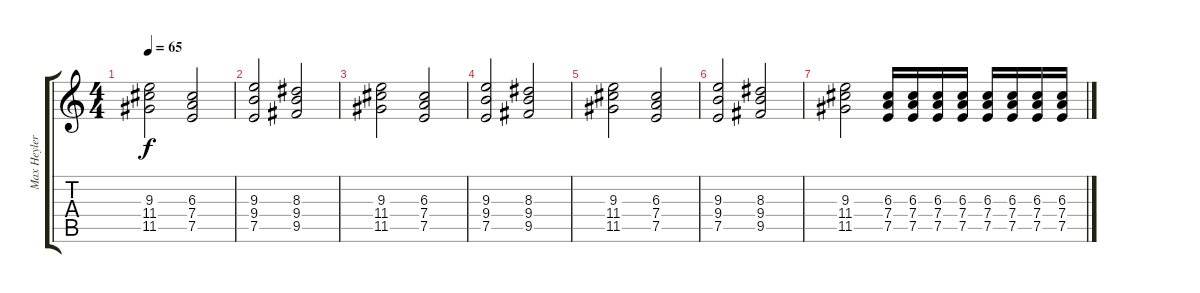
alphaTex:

\track ("Max Heyler" "Max Heyler") {instrument electricguitarclean}
\staff {score tabs}
\tuning (E4 B3 G3 D3 A2 E2) {hide}
\ts (4 4)
\tempo 65
\clef g2
\ks c
(9.3 11.4 11.5).2{dy f} (6.3 7.4 7.5).2 |
(9.3 9.4 7.5).2 (8.3 9.4 9.5).2 |
(9.3 11.4 11.5).2 (6.3 7.4 7.5).2 |
(9.3 9.4 7.5).2 (8.3 9.4 9.5).2 |
(9.3 11.4 11.5).2 (6.3 7.4 7.5).2 |
(9.3 9.4 7.5).2 (8.3 9.4 9.5).2 |
(9.3 11.4 11.5).2 (6.3 7.4 7.5).16 (6.3 7.4 7.5).16 (6.3 7.4 7.5).16 (6.3 7.4 7.5).16 (6.3 7.4 7.5).16 (6.3 7.4 7.5).16 (6.3 7.4 7.5).16 (6.3 7.4 7.5).16
